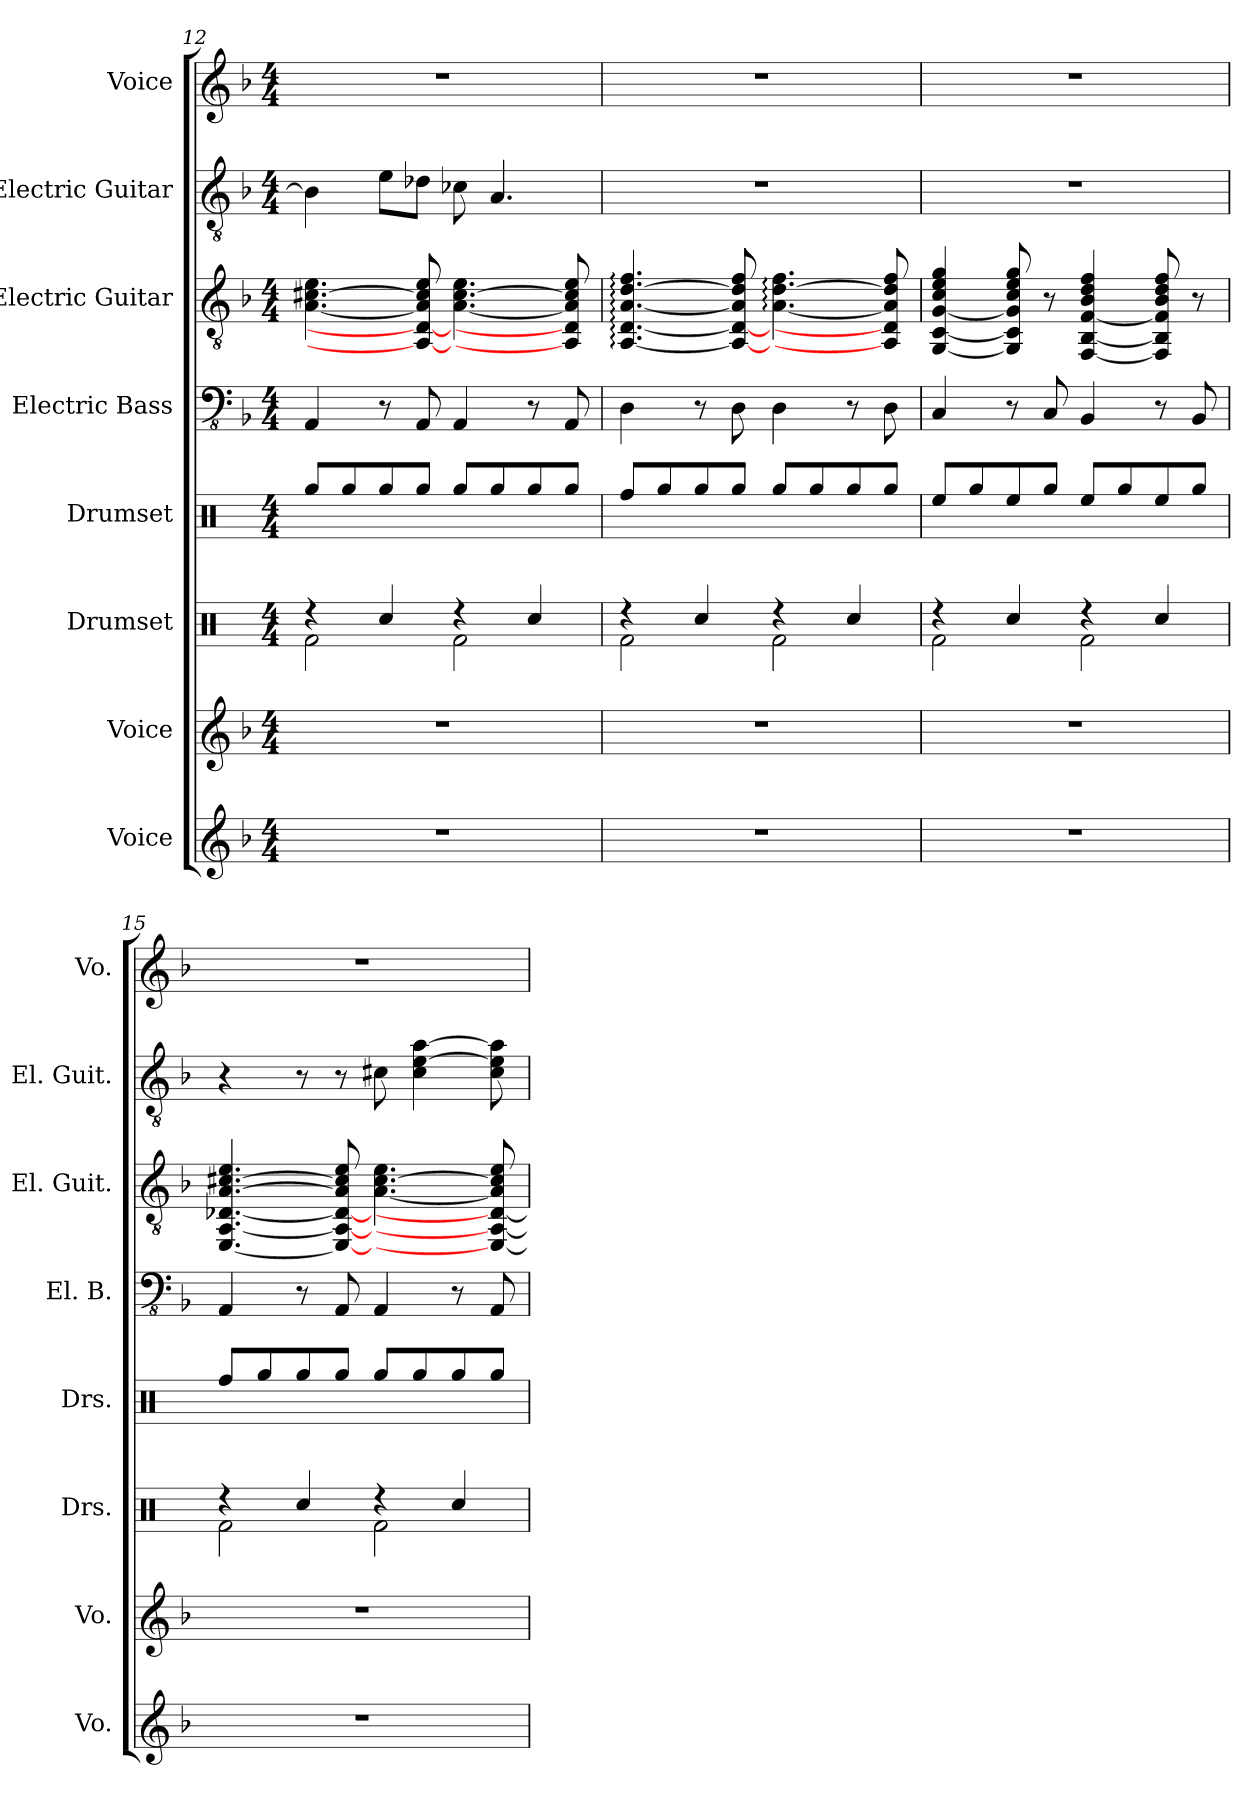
**kern	**kern	**kern	**kern	**kern	**kern	**kern	**kern
*part8	*part7	*part6	*part5	*part4	*part3	*part2	*part1
*staff8	*staff7	*staff6	*staff5	*staff4	*staff3	*staff2	*staff1
*I"Voice	*I"Voice	*I"Drumset	*I"Drumset	*I"Electric Bass	*I"Electric Guitar	*I"Electric Guitar	*I"Voice
*I'Vo.	*I'Vo.	*I'Drs.	*I'Drs.	*I'El. B.	*I'El. Guit.	*I'El. Guit.	*I'Vo.
!!LO:PB:g=z
*clefG2	*clefG2	*clefX	*clefX	*clefFv4	*clefGv2	*clefGv2	*clefG2
*k[b-]	*k[b-]	*k[]	*k[]	*k[b-]	*k[b-]	*k[b-]	*k[b-]
*M4/4	*M4/4	*M4/4	*M4/4	*M4/4	*M4/4	*M4/4	*M4/4
=12	=12	=12	=12	=12	=12	=12	=12
*	*	*^	*	*	*	*	*
1r	1r	4r	2Rf\	8Rgg/L	4AAA/	[4.A\ [4.c#X\ 4.e\	4B\]	1r
.	.	.	.	8Rgg/	.	.	.	.
.	.	4Rcc/	.	8Rgg/	8r	.	8e\L	.
.	.	.	.	8Rgg/J	8AAA/	8AA/_ 8D-/_ 8A/] 8c#/] 8e/	8d-X\J	.
.	.	4r	2Rf\	8Rgg/L	4AAA/	[4.A\ [4.c#\ 4.e\	8c-X\	.
.	.	.	.	8Rgg/	.	.	4.A/	.
.	.	4Rcc/	.	8Rgg/	8r	.	.	.
.	.	.	.	8Rgg/J	8AAA/	8AA/] 8D-/] 8A/] 8c#/] 8e/	.	.
=13	=13	=13	=13	=13	=13	=13	=13	=13
1r	1r	4r	2Rf\	8Rff/L	4DD\	[4.AA/: [4.D/: [4.A/: [4.d/: 4.f/:	1r	1r
.	.	.	.	8Rgg/	.	.	.	.
.	.	4Rcc/	.	8Rgg/	8r	.	.	.
.	.	.	.	8Rgg/J	8DD\	8AA/_ 8D/_ 8A/] 8d/] 8f/	.	.
.	.	4r	2Rf\	8Rgg/L	4DD\	[4.A\: [4.d\: 4.f\:	.	.
.	.	.	.	8Rgg/	.	.	.	.
.	.	4Rcc/	.	8Rgg/	8r	.	.	.
.	.	.	.	8Rgg/J	8DD\	8AA/] 8D/] 8A/] 8d/] 8f/	.	.
=14	=14	=14	=14	=14	=14	=14	=14	=14
1r	1r	4r	2Rf\	8Ree/L	4CC/	[4GG/ [4C/ [4G/ 4c/ 4e/ 4g/	1r	1r
.	.	.	.	8Rgg/	.	.	.	.
.	.	4Rcc/	.	8Ree/	8r	8GG/] 8C/] 8G/] 8c/ 8e/ 8g/	.	.
.	.	.	.	8Rgg/J	8CC/	8r	.	.
.	.	4r	2Rf\	8Ree/L	4BBB-/	[4FF/ [4BB-/ [4F/ 4B-/ 4d/ 4f/	.	.
.	.	.	.	8Rgg/	.	.	.	.
.	.	4Rcc/	.	8Ree/	8r	8FF/] 8BB-/] 8F/] 8B-/ 8d/ 8f/	.	.
.	.	.	.	8Rgg/J	8BBB-/	8r	.	.
=15	=15	=15	=15	=15	=15	=15	=15	=15
1r	1r	4r	2Rf\	8Rff/L	4AAA/	[4.EE/ [4.AA/ [4.D-X/ [4.A/ [4.c#X/ 4.e/	4r	1r
.	.	.	.	8Rgg/	.	.	.	.
.	.	4Rcc/	.	8Rgg/	8r	.	8r	.
.	.	.	.	8Rgg/J	8AAA/	8EE/_ 8AA/_ 8D-/_ 8A/] 8c#/] 8e/	8r	.
.	.	4r	2Rf\	8Rgg/L	4AAA/	[4.A\ [4.c#\ 4.e\	8c#X\	.
.	.	.	.	8Rgg/	.	.	4c#\ [4e\ [4a\	.
.	.	4Rcc/	.	8Rgg/	8r	.	.	.
.	.	.	.	8Rgg/J	8AAA/	8EE/_ 8AA/_ 8D-/_ 8A/] 8c#/] 8e/	8c#\ 8e\] 8a\]	.
*	*	*v	*v	*	*	*	*	*
=	=	=	=	=	=	=	=
*-	*-	*-	*-	*-	*-	*-	*-
